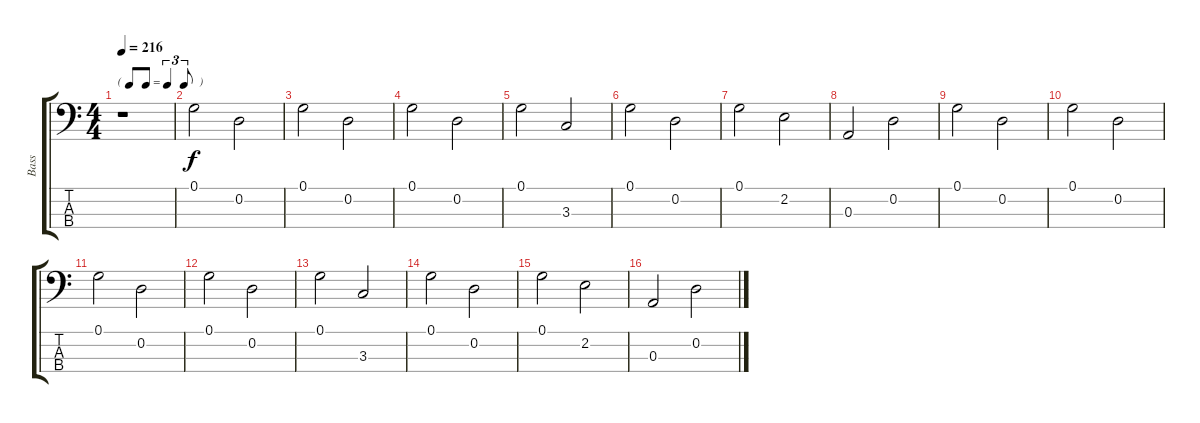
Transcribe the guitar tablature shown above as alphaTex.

\track ("Bass" "Bass") {instrument electricbassfinger}
\staff {score tabs}
\tuning (G2 D2 A1 E1) {hide}
\ts (4 4)
\tf triplet8th
\tempo 216
\clef f4
\ks c
r.1{dy f instrument electricbassfinger} |
0.1.2 0.2.2 |
0.1.2 0.2.2 |
0.1.2 0.2.2 |
0.1.2 3.3.2 |
0.1.2 0.2.2 |
0.1.2 2.2.2 |
0.3.2 0.2.2 |
0.1.2 0.2.2 |
0.1.2 0.2.2 |
0.1.2 0.2.2 |
0.1.2 0.2.2 |
0.1.2 3.3.2 |
0.1.2 0.2.2 |
0.1.2 2.2.2 |
0.3.2 0.2.2
